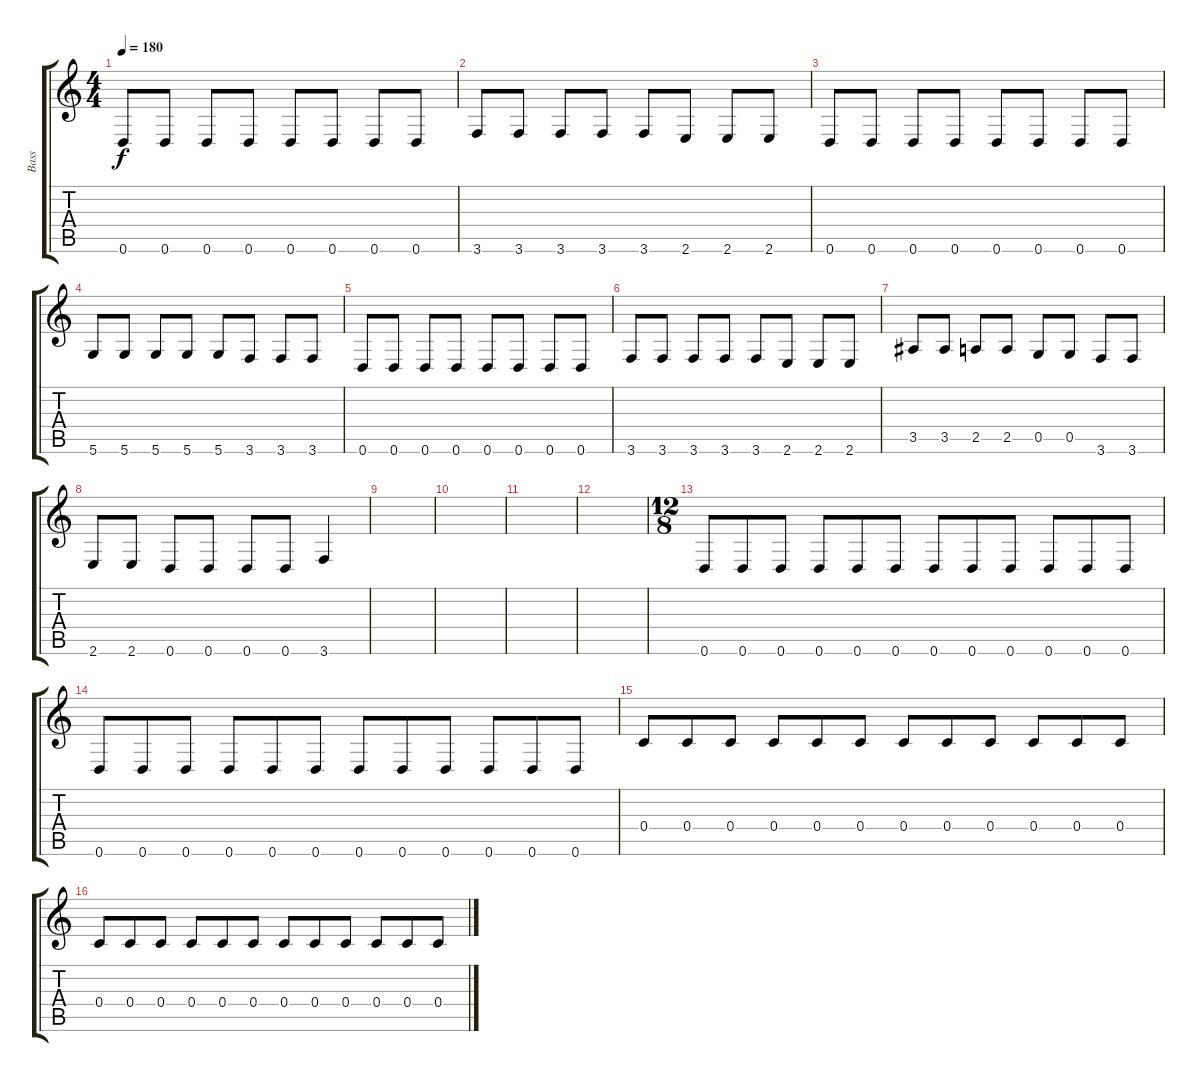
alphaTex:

\track ("Bass" "Bass") {instrument electricbassfinger}
\staff {score tabs}
\tuning (D4 A3 F3 C3 G2 D2) {hide}
\ts (4 4)
\tempo 180
\clef g2
\ks c
0.6.8{dy f} 0.6.8 0.6.8 0.6.8 0.6.8 0.6.8 0.6.8 0.6.8 |
3.6.8 3.6.8 3.6.8 3.6.8 3.6.8 2.6.8 2.6.8 2.6.8 |
0.6.8 0.6.8 0.6.8 0.6.8 0.6.8 0.6.8 0.6.8 0.6.8 |
5.6.8 5.6.8 5.6.8 5.6.8 5.6.8 3.6.8 3.6.8 3.6.8 |
0.6.8 0.6.8 0.6.8 0.6.8 0.6.8 0.6.8 0.6.8 0.6.8 |
3.6.8 3.6.8 3.6.8 3.6.8 3.6.8 2.6.8 2.6.8 2.6.8 |
3.5.8 3.5.8 2.5.8 2.5.8 0.5.8 0.5.8 3.6.8 3.6.8 |
2.6.8 2.6.8 0.6.8 0.6.8 0.6.8 0.6.8 3.6.4 |
|
|
|
|
\ts (12 8)
0.6.8 0.6.8 0.6.8 0.6.8 0.6.8 0.6.8 0.6.8 0.6.8 0.6.8 0.6.8 0.6.8 0.6.8 |
0.6.8 0.6.8 0.6.8 0.6.8 0.6.8 0.6.8 0.6.8 0.6.8 0.6.8 0.6.8 0.6.8 0.6.8 |
0.4.8 0.4.8 0.4.8 0.4.8 0.4.8 0.4.8 0.4.8 0.4.8 0.4.8 0.4.8 0.4.8 0.4.8 |
0.4.8 0.4.8 0.4.8 0.4.8 0.4.8 0.4.8 0.4.8 0.4.8 0.4.8 0.4.8 0.4.8 0.4.8
